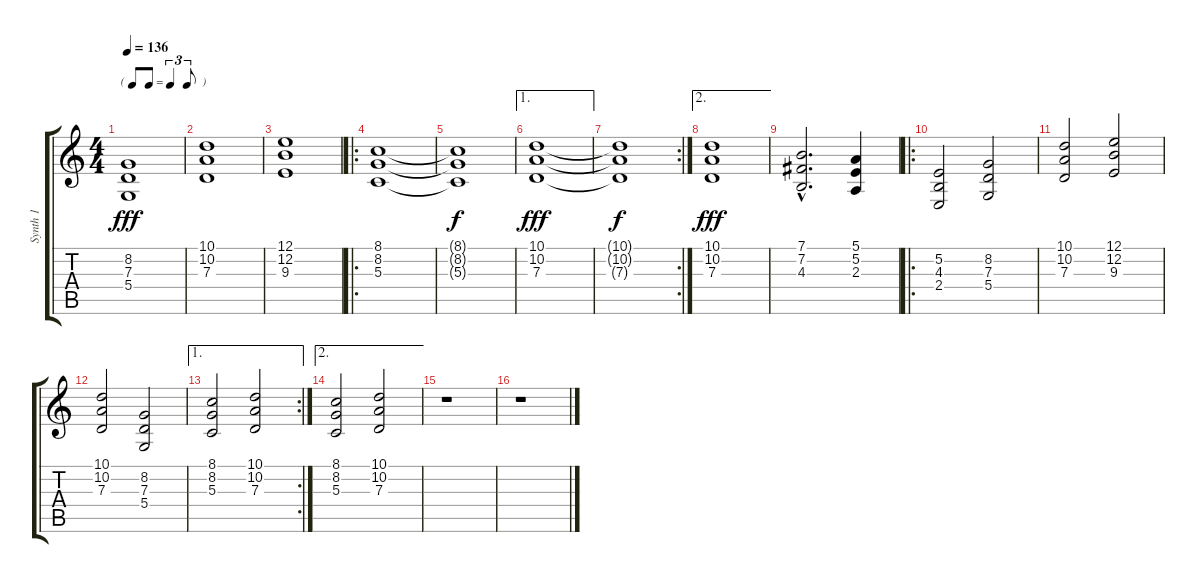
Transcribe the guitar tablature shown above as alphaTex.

\track ("Synth 1" "Synth 1") {instrument stringensemble2}
\staff {score tabs}
\tuning (E4 B3 G3 D3 A2 E2) {hide}
\ts (4 4)
\tf triplet8th
\tempo 136
\clef g2
\ks c
(8.2 7.3 5.4).1{dy fff} |
(10.1 10.2 7.3).1 |
(12.1 12.2 9.3).1 |
\ro
(8.1 8.2 5.3).1 |
(8.1{t} 8.2{t} 5.3{t}).1{dy f} |
\ae 1
(10.1 10.2 7.3).1{dy fff} |
\rc 2
(10.1{t} 10.2{t} 7.3{t}).1{dy f} |
\ae 2
(10.1 10.2 7.3).1{dy fff} |
(7.1{hac} 7.2{hac} 4.3{hac}).2{d} (5.1 5.2 2.3).4 |
\ro
(5.2 4.3 2.4).2 (8.2 7.3 5.4).2 |
(10.1 10.2 7.3).2 (12.1 12.2 9.3).2 |
(10.1 10.2 7.3).2 (8.2 7.3 5.4).2 |
\ae 1
\rc 2
(8.1 8.2 5.3).2 (10.1 10.2 7.3).2 |
\ae 2
(8.1 8.2 5.3).2 (10.1 10.2 7.3).2 |
r.1 |
r.1
